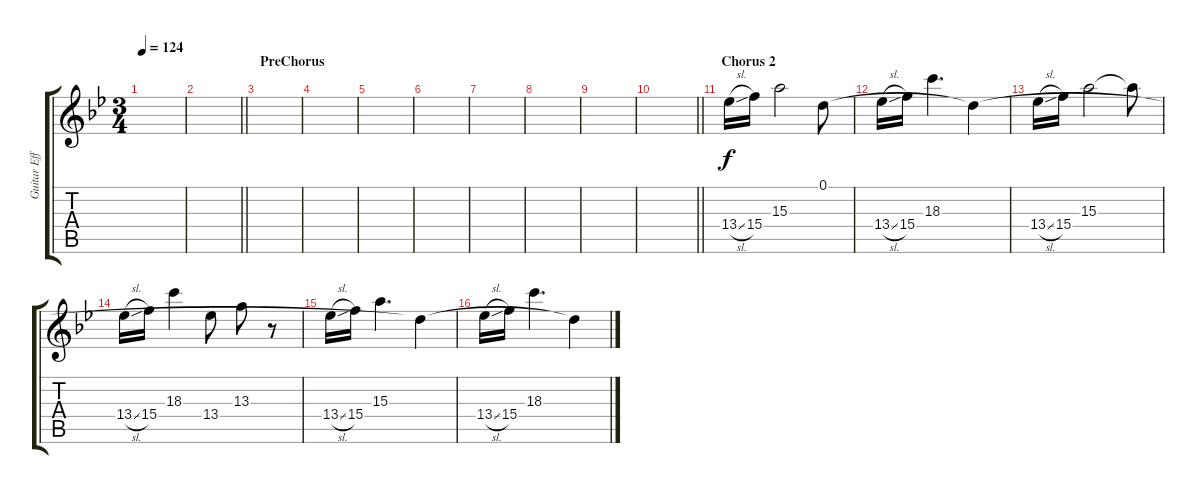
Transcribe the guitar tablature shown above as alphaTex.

\track ("Guitar Effects" "Guitar Eff") {instrument electricguitarclean}
\staff {score tabs}
\tuning (D4 A3 Gb3 D3 A2 D2) {hide}
\ts (3 4)
\tempo 124
\clef g2
\ks bb
|
\barLineRight lightlight
|
\section ("" "PreChorus")
|
|
|
|
|
|
|
\barLineRight lightlight
|
\section ("" "Chorus 2")
13.4{sl}.16{dy f} 15.4.16 15.3.2 0.1.8 |
13.4{sl}.16 15.4.16 18.3.4{d} 0.1{t}.4 |
13.4{sl}.16 15.4.16 15.3.2 15.3{t}.8 |
13.4{sl}.16 15.4.16 18.3.4 13.4.8 13.3.8 r.8 |
13.4{sl}.16 15.4.16 15.3.4{d} 0.1{t}.4 |
13.4{sl}.16 15.4.16 18.3.4{d} 0.1{t}.4
